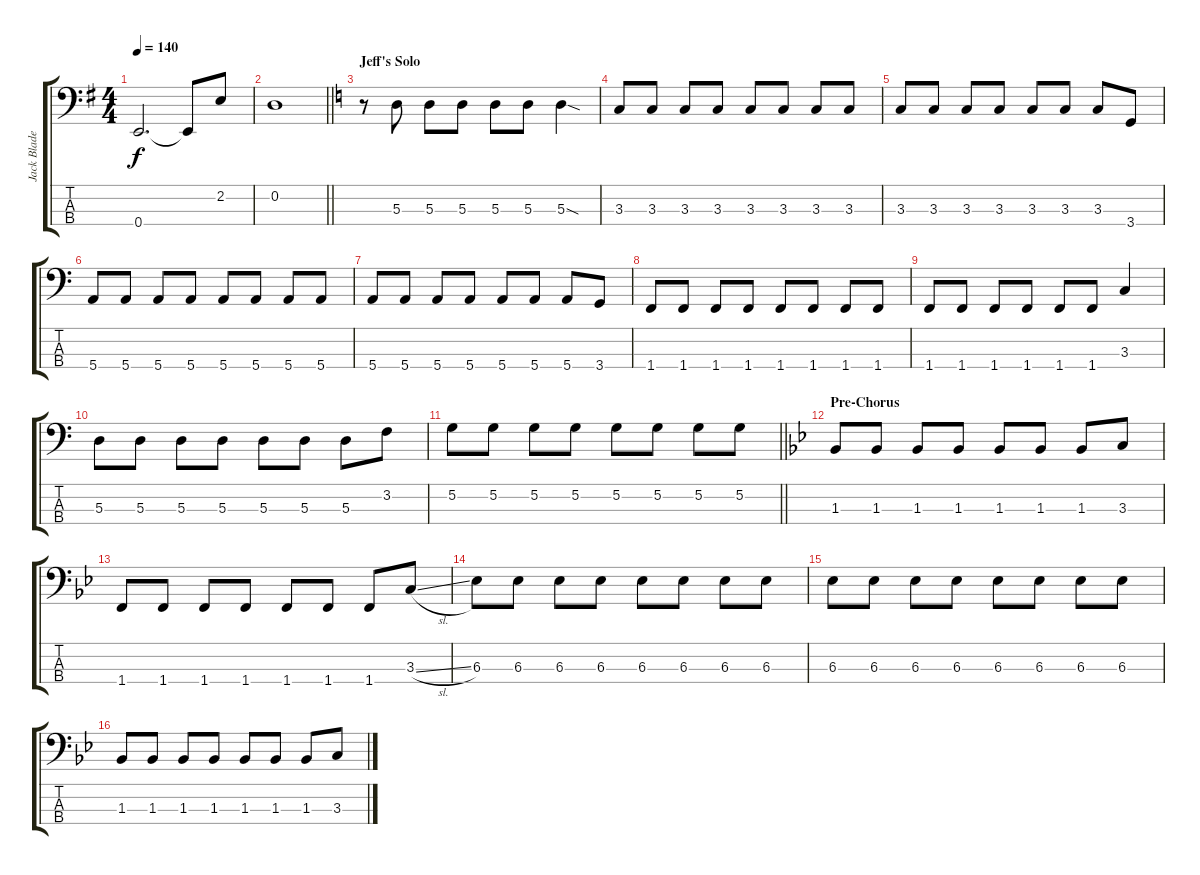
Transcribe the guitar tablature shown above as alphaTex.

\track ("Jack Blades" "Jack Blade") {instrument electricbasspick}
\staff {score tabs}
\tuning (G2 D2 A1 E1) {hide}
\ts (4 4)
\tempo 140
\clef f4
\ks g
0.4{t}.2{d dy f} 0.4{t}.8 2.2.8 |
\barLineRight lightlight
0.2.1 |
\section ("" "Jeff's Solo")
\ks c
r.8 5.3.8 5.3.8 5.3.8 5.3.8 5.3.8 5.3{sod}.4 |
3.3.8 3.3.8 3.3.8 3.3.8 3.3.8 3.3.8 3.3.8 3.3.8 |
3.3.8 3.3.8 3.3.8 3.3.8 3.3.8 3.3.8 3.3.8 3.4.8 |
5.4.8 5.4.8 5.4.8 5.4.8 5.4.8 5.4.8 5.4.8 5.4.8 |
5.4.8 5.4.8 5.4.8 5.4.8 5.4.8 5.4.8 5.4.8 3.4.8 |
1.4.8 1.4.8 1.4.8 1.4.8 1.4.8 1.4.8 1.4.8 1.4.8 |
1.4.8 1.4.8 1.4.8 1.4.8 1.4.8 1.4.8 3.3.4 |
5.3.8 5.3.8 5.3.8 5.3.8 5.3.8 5.3.8 5.3.8 3.2.8 |
\barLineRight lightlight
5.2.8 5.2.8 5.2.8 5.2.8 5.2.8 5.2.8 5.2.8 5.2.8 |
\section ("" "Pre-Chorus")
\ks bb
1.3.8 1.3.8 1.3.8 1.3.8 1.3.8 1.3.8 1.3.8 3.3.8 |
1.4.8 1.4.8 1.4.8 1.4.8 1.4.8 1.4.8 1.4.8 3.3{sl}.8 |
6.3.8 6.3.8 6.3.8 6.3.8 6.3.8 6.3.8 6.3.8 6.3.8 |
6.3.8 6.3.8 6.3.8 6.3.8 6.3.8 6.3.8 6.3.8 6.3.8 |
1.3.8 1.3.8 1.3.8 1.3.8 1.3.8 1.3.8 1.3.8 3.3.8
